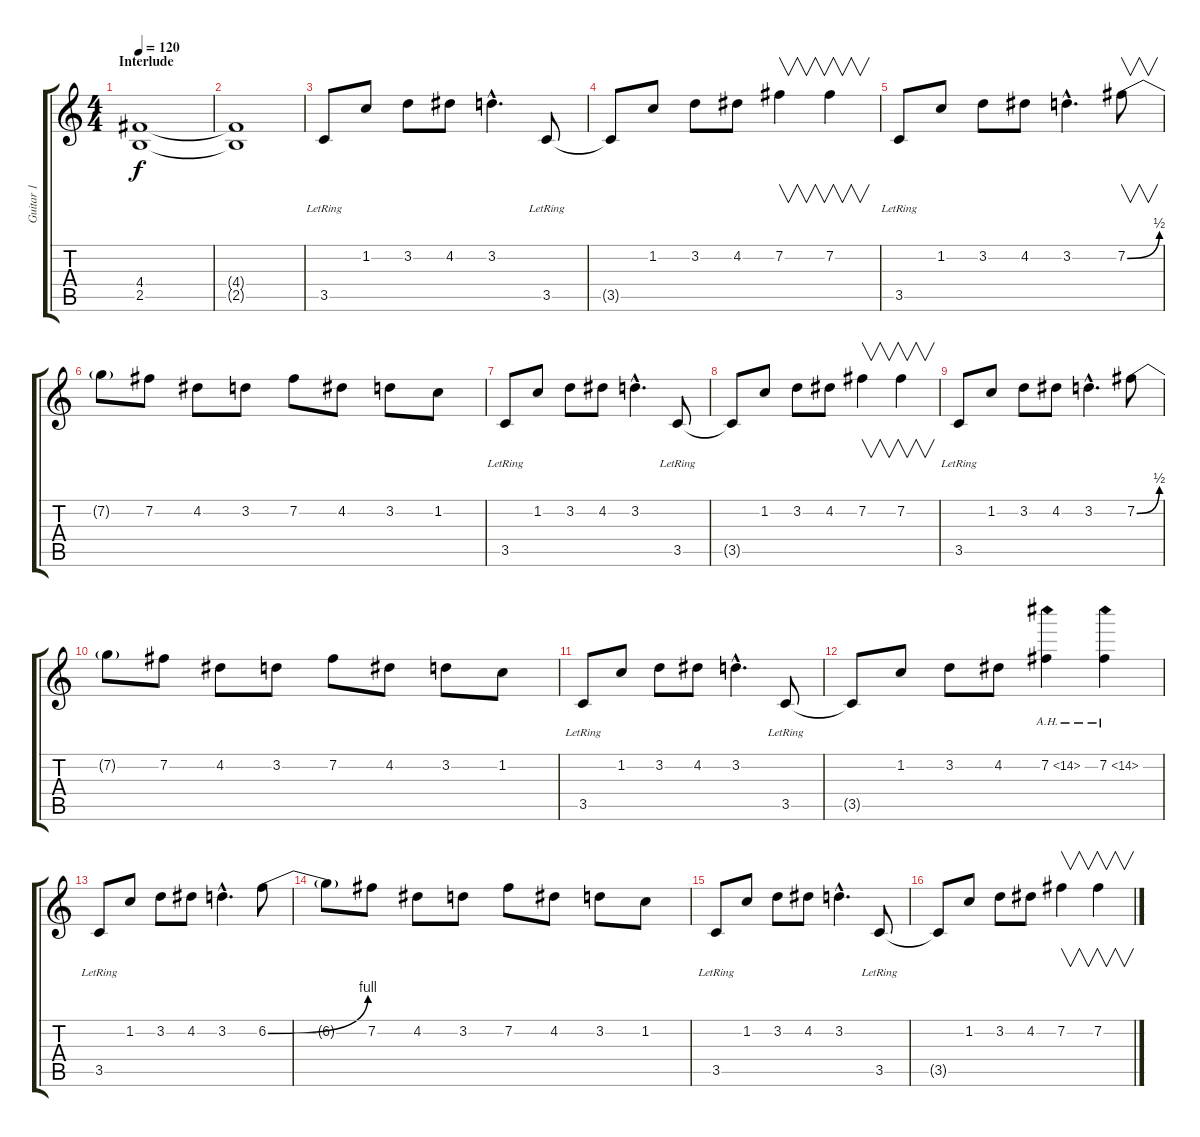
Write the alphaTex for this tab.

\track ("Guitar 1" "Guitar 1") {instrument distortionguitar}
\staff {score tabs}
\tuning (E4 B3 G3 D3 A2 E2) {hide}
\ts (4 4)
\section ("" "Interlude")
\tempo 120
\clef g2
\ks c
(4.4 2.5).1{dy f} |
(4.4{t} 2.5{t}).1 |
3.5{lr}.8{instrument electricguitarclean} 1.2.8 3.2.8 4.2.8 3.2{hac}.4{d} 3.5{lr}.8 |
3.5{t}.8 1.2.8 3.2.8 4.2.8 7.2.4{v} 7.2.4{v} |
3.5{lr}.8{instrument electricguitarclean} 1.2.8 3.2.8 4.2.8 3.2{hac}.4{d} 7.2{be (bend 0 0 60 2)}.8{v} |
7.2{t}.8 7.2.8 4.2.8 3.2.8 7.2.8 4.2.8 3.2.8 1.2.8 |
3.5{lr}.8{instrument electricguitarclean} 1.2.8 3.2.8 4.2.8 3.2{hac}.4{d} 3.5{lr}.8 |
3.5{t}.8 1.2.8 3.2.8 4.2.8 7.2.4{v} 7.2.4{v} |
3.5{lr}.8{instrument electricguitarclean} 1.2.8 3.2.8 4.2.8 3.2{hac}.4{d} 7.2{be (bend 0 0 60 2)}.8 |
7.2{t}.8 7.2.8 4.2.8 3.2.8 7.2.8 4.2.8 3.2.8 1.2.8 |
3.5{lr}.8{instrument distortionguitar} 1.2.8 3.2.8 4.2.8 3.2{hac}.4{d} 3.5{lr}.8 |
3.5{t}.8 1.2.8 3.2.8 4.2.8 7.2{ah 7}.4 7.2{ah 7}.4 |
3.5{lr}.8 1.2.8 3.2.8 4.2.8 3.2{hac}.4{d} 6.2{be (bend 0 0 60 4)}.8 |
6.2{t}.8 7.2.8 4.2.8 3.2.8 7.2.8 4.2.8 3.2.8 1.2.8 |
3.5{lr}.8 1.2.8 3.2.8 4.2.8 3.2{hac}.4{d} 3.5{lr}.8 |
3.5{t}.8 1.2.8 3.2.8 4.2.8 7.2.4{v} 7.2.4{v}
